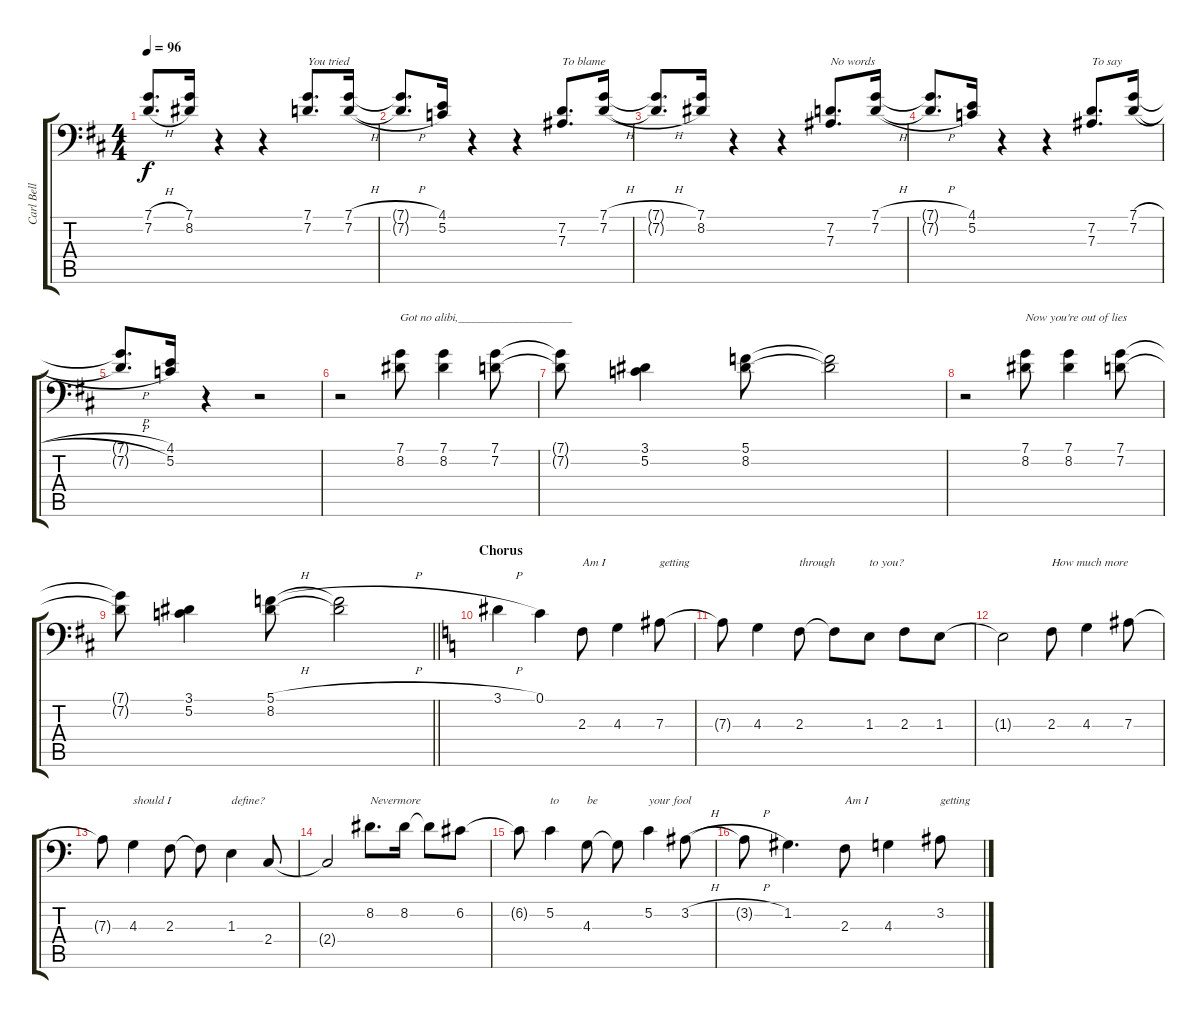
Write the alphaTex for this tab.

\track ("Carl Bell (Backing Vocals)" "Carl Bell ") {instrument harmonica}
\staff {score tabs}
\tuning (C4 G3 Eb3 Bb2 F2 Bb1) {hide}
\ts (4 4)
\tempo 96
\clef f4
\ks d
(7.1{h t} 7.2{h t}).8{d dy f beam Up} (7.1 8.2).16{beam Up} r.4 r.4 (7.1 7.2).8{d txt "You tried" beam Up} (7.1{h} 7.2{h}).16{beam Up} |
(7.1{h t} 7.2{h t}).8{d beam Up} (4.1 5.2).16{beam Up} r.4 r.4 (7.2 7.3).8{d txt "To blame" beam Up} (7.1{h} 7.2{h}).16{beam Up} |
(7.1{h t} 7.2{h t}).8{d beam Up} (7.1 8.2).16{beam Up} r.4 r.4 (7.2 7.3).8{d txt "No words" beam Up} (7.1{h} 7.2{h}).16{beam Up} |
(7.1{h t} 7.2{h t}).8{d beam Up} (4.1 5.2).16{beam Up} r.4 r.4 (7.2 7.3).8{d txt "To say" beam Up} (7.1{h} 7.2{h}).16{beam Up} |
(7.1{h t} 7.2{h t}).8{d beam Up} (4.1 5.2).16{beam Up} r.4 r.2 |
r.2 (7.1 8.2).8{txt "Got no alibi,___________________" instrument harmonica} (7.1 8.2).4 (7.1 7.2).8 |
(7.1{t} 7.2{t}).8 (3.1 5.2).4 (5.1 8.2).8 (5.1{t} 8.2{t}).2 |
r.2 (7.1 8.2).8{txt "Now you're out of lies"} (7.1 8.2).4 (7.1 7.2).8 |
\barLineRight lightlight
(7.1{t} 7.2{t}).8 (3.1 5.2).4 (5.1{h} 8.2).8 (5.1{h t} 8.2{t}).2 |
\section ("" "Chorus")
\ks c
3.1{h}.4 0.1.4 2.3.8{txt "Am I"} 4.3.4 7.3.8{txt "getting"} |
7.3{t}.8 4.3.4 2.3.8{txt "through"} 2.3{t}.8 1.3.8{txt "to you?"} 2.3.8 1.3.8 |
1.3{t}.2 2.3.8{txt "How much more"} 4.3.4 7.3.8 |
7.3{t}.8 4.3.4{txt "should I"} 2.3.8 2.3{t}.8 1.3.4{txt "define?"} 2.4.8 |
2.4{t}.2 8.2.8{d txt "Nevermore"} 8.2.16 8.2{t}.8 6.2.8 |
6.2{t}.8 5.2.4{txt "to"} 4.3.8{txt "be"} 4.3{t}.8 5.2.4{txt "your fool"} 3.2{h}.8 |
3.2{h t}.8 1.2.4{d} 2.3.8{txt "Am I"} 4.3.4 3.2.8{txt "getting"}
